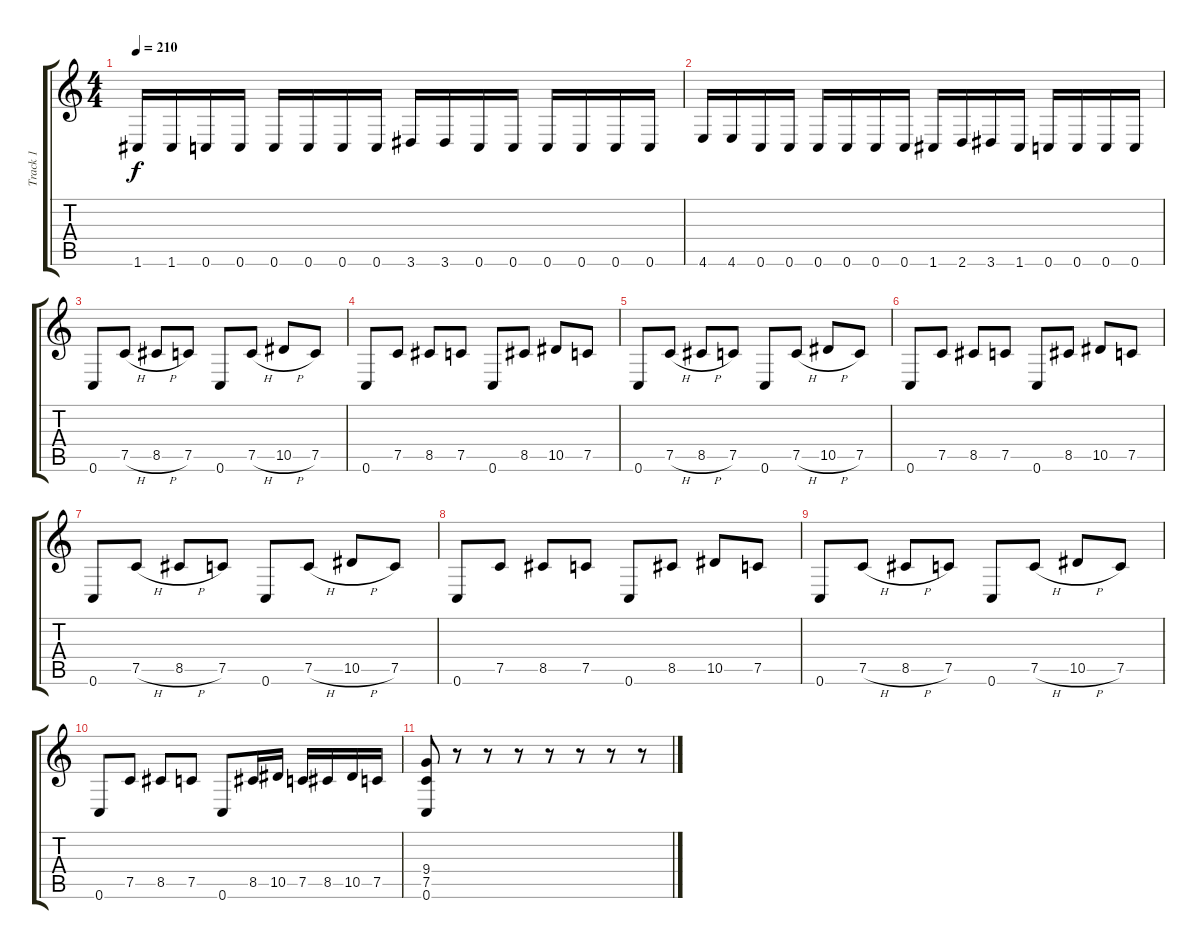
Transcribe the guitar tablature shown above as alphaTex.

\track ("Track 1" "Track 1") {instrument distortionguitar}
\staff {score tabs}
\tuning (C4 G3 Eb3 Bb2 F2 C2) {hide}
\ts (4 4)
\tempo 210
\clef g2
\ks c
1.6.16{dy f} 1.6.16 0.6.16 0.6.16 0.6.16 0.6.16 0.6.16 0.6.16 3.6.16 3.6.16 0.6.16 0.6.16 0.6.16 0.6.16 0.6.16 0.6.16 |
4.6.16 4.6.16 0.6.16 0.6.16 0.6.16 0.6.16 0.6.16 0.6.16 1.6.16 2.6.16 3.6.16 1.6.16 0.6.16 0.6.16 0.6.16 0.6.16 |
0.6.8 7.5{h}.8 8.5{h}.8 7.5.8 0.6.8 7.5{h}.8 10.5{h}.8 7.5.8 |
0.6.8 7.5.8 8.5.8 7.5.8 0.6.8 8.5.8 10.5.8 7.5.8 |
0.6.8 7.5{h}.8 8.5{h}.8 7.5.8 0.6.8 7.5{h}.8 10.5{h}.8 7.5.8 |
0.6.8 7.5.8 8.5.8 7.5.8 0.6.8 8.5.8 10.5.8 7.5.8 |
0.6.8 7.5{h}.8 8.5{h}.8 7.5.8 0.6.8 7.5{h}.8 10.5{h}.8 7.5.8 |
0.6.8 7.5.8 8.5.8 7.5.8 0.6.8 8.5.8 10.5.8 7.5.8 |
0.6.8 7.5{h}.8 8.5{h}.8 7.5.8 0.6.8 7.5{h}.8 10.5{h}.8 7.5.8 |
0.6.8 7.5.8 8.5.8 7.5.8 0.6.8 8.5.16 10.5.16 7.5.16 8.5.16 10.5.16 7.5.16 |
(9.4 7.5 0.6).8 r.8 r.8 r.8 r.8 r.8 r.8 r.8
